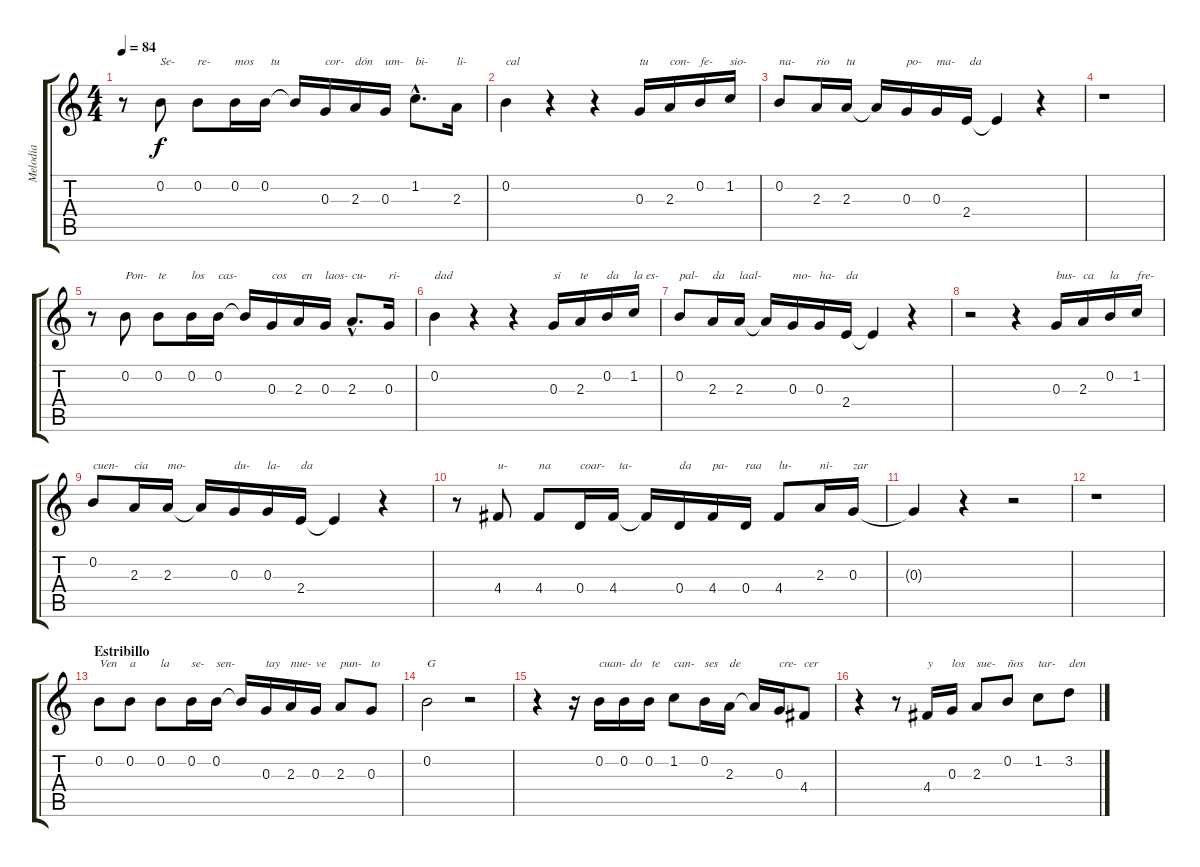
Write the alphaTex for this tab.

\track ("Melodia" "Melodia") {instrument acousticguitarnylon}
\staff {score tabs}
\tuning (E4 B3 G3 D3 A2 E2) {hide}
\ts (4 4)
\tempo 84
\clef g2
\ks c
r.8{dy f} 0.2.8{txt "Se-"} 0.2.8{txt "re-"} 0.2.16{txt "mos"} 0.2.16{txt "  tu"} 0.2{t}.16 0.3.16{txt "cor-"} 2.3.16{txt "dón"} 0.3.16{txt "um-"} 1.2{hac}.8{d txt "bi-"} 2.3.16{txt "li-"} |
0.2.4{txt "cal"} r.4 r.4 0.3.16{txt "tu"} 2.3.16{txt "con-"} 0.2.16{txt "fe-"} 1.2.16{txt "sio-"} |
0.2.8{txt "na-"} 2.3.16{txt "rio"} 2.3.16{txt "tu"} 2.3{t}.16 0.3.16{txt "po-"} 0.3.16{txt "ma-"} 2.4.16{txt " da"} 2.4{t}.4 r.4 |
r.1 |
r.8 0.2.8{txt "Pon-"} 0.2.8{txt "te"} 0.2.16{txt "los"} 0.2.16{txt "cas-"} 0.2{t}.16 0.3.16{txt "cos"} 2.3.16{txt " en"} 0.3.16{txt "laos-"} 2.3{hac}.8{d txt "cu-"} 0.3.16{txt "ri-"} |
0.2.4{txt "dad"} r.4 r.4 0.3.16{txt "si"} 2.3.16{txt "te"} 0.2.16{txt "da"} 1.2.16{txt "la es-"} |
0.2.8{txt "pal-"} 2.3.16{txt "da"} 2.3.16{txt "laal-"} 2.3{t}.16 0.3.16{txt "mo-"} 0.3.16{txt "ha-"} 2.4.16{txt "da"} 2.4{t}.4 r.4 |
r.2 r.4 0.3.16{txt "bus-"} 2.3.16{txt "ca"} 0.2.16{txt "la"} 1.2.16{txt "fre-"} |
0.2.8{txt "cuen-"} 2.3.16{txt "cia"} 2.3.16{txt "mo-"} 2.3{t}.16 0.3.16{txt "du-"} 0.3.16{txt "la-"} 2.4.16{txt "da"} 2.4{t}.4 r.4 |
r.8 4.4.8{txt "u-"} 4.4.8{txt "na"} 0.4.16{txt "coar-"} 4.4.16{txt "  ta-"} 4.4{t}.16 0.4.16{txt "da"} 4.4.16{txt "pa-"} 0.4.16{txt "raa"} 4.4.8{txt "lu-"} 2.3.16{txt "ni-"} 0.3.16{txt "zar"} |
0.3{t}.4 r.4 r.2 |
r.1 |
\section ("" "Estribillo")
0.2.8{txt "Ven"} 0.2.8{txt "a"} 0.2.8{txt "la"} 0.2.16{txt "se-"} 0.2.16{txt "sen-"} 0.2{t}.16 0.3.16{txt "tay"} 2.3.16{txt "nue-"} 0.3.16{txt "ve"} 2.3.8{txt "pun-"} 0.3.8{txt "to"} |
0.2.2{txt "G"} r.2 |
r.4 r.16 0.2.16{txt "cuan-"} 0.2.16{txt "  do"} 0.2.16{txt " te"} 1.2.8{txt "can-"} 0.2.16{txt "ses"} 2.3.16{txt "de"} 2.3{t}.16 0.3.16{txt "cre-"} 4.4.8{txt "cer"} |
r.4 r.8 4.4.16{txt "y"} 0.3.16{txt "los"} 2.3.8{txt "sue-"} 0.2.8{txt "ños"} 1.2.8{txt "tar-"} 3.2.8{txt "den"}
